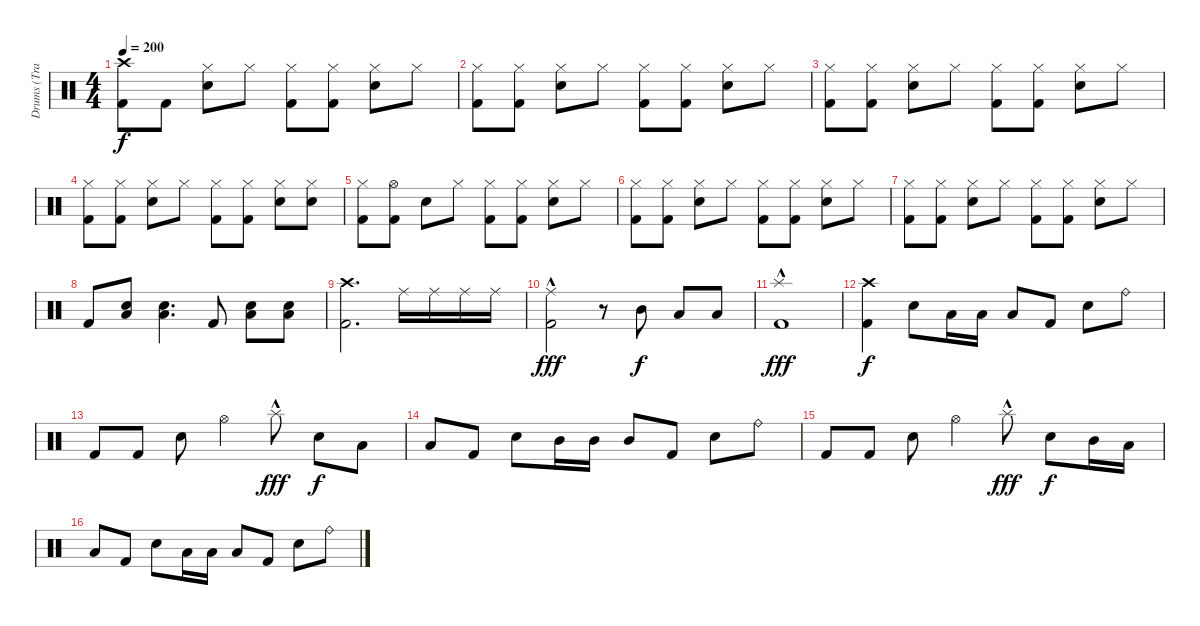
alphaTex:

\track ("Drums (Travis)" "Drums (Tra") {instrument percussion}
\staff {score}
\articulation defaults
\ts (4 4)
\tempo 200
\clef neutral
\ks c
("Crash high (hit)" "Kick (hit) 2").8{dy f} "Kick (hit) 2".8 ("Hi-Hat (closed)" "Electric Snare (hit)").8 "Hi-Hat (closed)".8 ("Hi-Hat (closed)" "Kick (hit) 2").8 ("Hi-Hat (closed)" "Kick (hit) 2").8 ("Hi-Hat (closed)" "Electric Snare (hit)").8 "Hi-Hat (closed)".8 |
("Hi-Hat (closed)" "Kick (hit) 2").8 ("Hi-Hat (closed)" "Kick (hit) 2").8 ("Hi-Hat (closed)" "Electric Snare (hit)").8 "Hi-Hat (closed)".8 ("Hi-Hat (closed)" "Kick (hit) 2").8 ("Hi-Hat (closed)" "Kick (hit) 2").8 ("Hi-Hat (closed)" "Electric Snare (hit)").8 "Hi-Hat (closed)".8 |
("Hi-Hat (closed)" "Kick (hit) 2").8 ("Hi-Hat (closed)" "Kick (hit) 2").8 ("Hi-Hat (closed)" "Electric Snare (hit)").8 "Hi-Hat (closed)".8 ("Hi-Hat (closed)" "Kick (hit) 2").8 ("Hi-Hat (closed)" "Kick (hit) 2").8 ("Hi-Hat (closed)" "Electric Snare (hit)").8 "Hi-Hat (closed)".8 |
("Hi-Hat (closed)" "Kick (hit) 2").8 ("Hi-Hat (closed)" "Kick (hit) 2").8 ("Hi-Hat (closed)" "Electric Snare (hit)").8 "Hi-Hat (closed)".8 ("Hi-Hat (closed)" "Kick (hit) 2").8 ("Hi-Hat (closed)" "Kick (hit) 2").8 ("Hi-Hat (closed)" "Electric Snare (hit)").8 ("Hi-Hat (closed)" "Electric Snare (hit)").8 |
("Hi-Hat (closed)" "Kick (hit) 2").8 ("Hi-Hat (open)" "Kick (hit) 2").8 "Electric Snare (hit)".8 "Hi-Hat (closed)".8 ("Hi-Hat (closed)" "Kick (hit) 2").8 ("Hi-Hat (closed)" "Kick (hit) 2").8 ("Hi-Hat (closed)" "Electric Snare (hit)").8 "Hi-Hat (closed)".8 |
("Hi-Hat (closed)" "Kick (hit) 2").8 ("Hi-Hat (closed)" "Kick (hit) 2").8 ("Hi-Hat (closed)" "Electric Snare (hit)").8 "Hi-Hat (closed)".8 ("Hi-Hat (closed)" "Kick (hit) 2").8 ("Hi-Hat (closed)" "Kick (hit) 2").8 ("Hi-Hat (closed)" "Electric Snare (hit)").8 "Hi-Hat (closed)".8 |
("Hi-Hat (closed)" "Kick (hit) 2").8 ("Hi-Hat (closed)" "Kick (hit) 2").8 ("Hi-Hat (closed)" "Electric Snare (hit)").8 "Hi-Hat (closed)".8 ("Hi-Hat (closed)" "Kick (hit) 2").8 ("Hi-Hat (closed)" "Kick (hit) 2").8 ("Hi-Hat (closed)" "Electric Snare (hit)").8 "Hi-Hat (closed)".8 |
"Kick (hit) 2".8 ("Electric Snare (hit)" "Low Tom (hit)").8 ("Electric Snare (hit)" "Low Tom (hit)").4{d} "Kick (hit) 2".8 ("Electric Snare (hit)" "Low Tom (hit)").8 ("Electric Snare (hit)" "Low Tom (hit)").8 |
("Crash high (hit)" "Kick (hit) 2").2{d volume 12} "Ride (middle)".16 "Ride (middle)".16 "Ride (middle)".16 "Ride (middle)".16 |
("Ride (middle)"{hac} "Kick (hit) 2").2{dy fff} r.8 "Mid Tom (hit)".8{dy f} "Low Tom (hit)".8 "Low Tom (hit)".8 |
("Splash (hit)"{hac} "Kick (hit) 2").1{dy fff} |
("Crash high (hit)" "Kick (hit) 2").4{dy f} "Electric Snare (hit)".8 "Low Tom (hit)".16 "Low Tom (hit)".16 "Low Tom (hit)".8 "Kick (hit) 2".8 "Electric Snare (hit)".8 "Ride (bell)".8 |
"Kick (hit) 2".8 "Kick (hit) 2".8 "Electric Snare (hit)".8 "Hi-Hat (open)".4 "Splash (hit)"{hac}.8{dy fff} "Electric Snare (hit)".8{dy f} "Low Tom (hit)".8 |
"Low Tom (hit)".8 "Kick (hit) 2".8 "Electric Snare (hit)".8 "Mid Tom (hit)".16 "Mid Tom (hit)".16 "Mid Tom (hit)".8 "Kick (hit) 2".8 "Electric Snare (hit)".8 "Ride (bell)".8 |
"Kick (hit) 2".8 "Kick (hit) 2".8 "Electric Snare (hit)".8 "Hi-Hat (open)".4 "Splash (hit)"{hac}.8{dy fff} "Electric Snare (hit)".8{dy f} "Mid Tom (hit)".16 "Low Tom (hit)".16 |
"Low Tom (hit)".8 "Kick (hit) 2".8 "Electric Snare (hit)".8 "Low Tom (hit)".16 "Low Tom (hit)".16 "Low Tom (hit)".8 "Kick (hit) 2".8 "Electric Snare (hit)".8 "Ride (bell)".8
